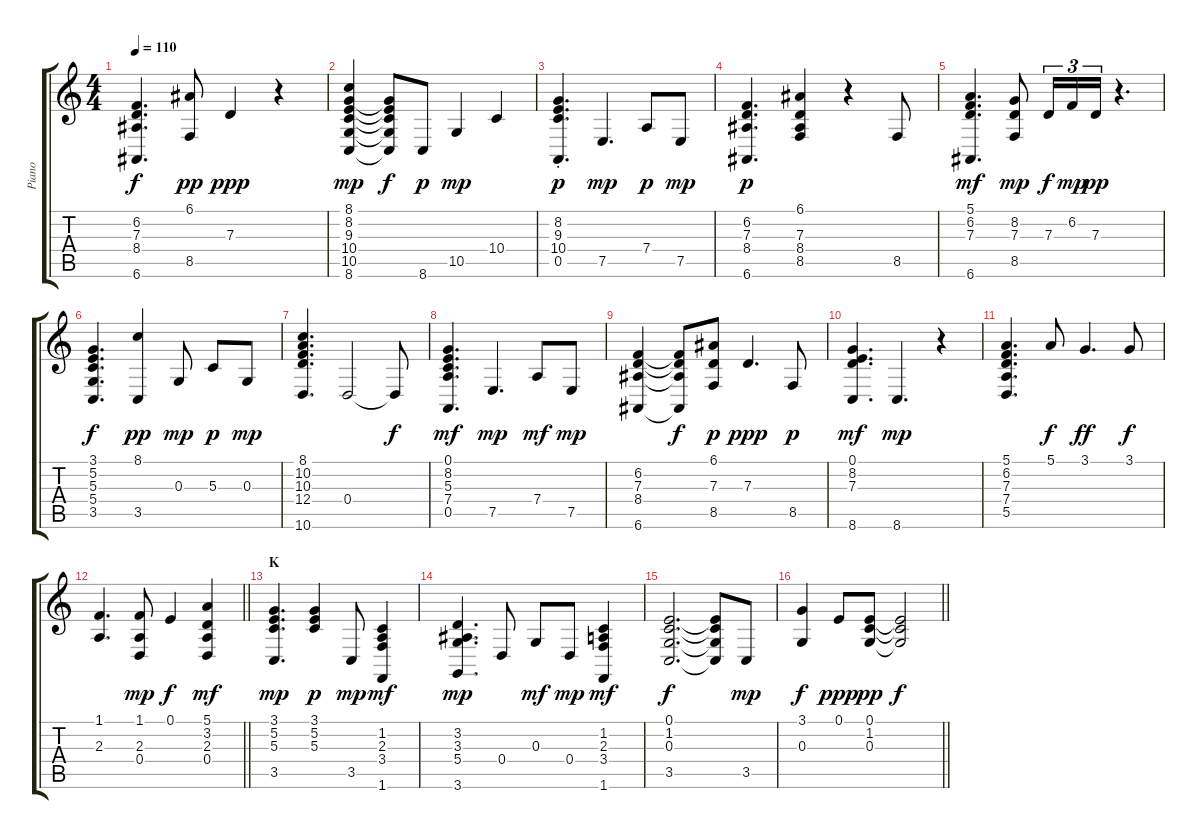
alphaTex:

\track ("Piano" "Piano") {instrument acousticgrandpiano}
\staff {score tabs}
\tuning (E4 B3 G3 D3 A2 E2) {hide}
\ts (4 4)
\tempo 110
\clef g2
\ks c
(6.2 7.3 8.4 6.6).4{d dy f} (6.1 8.5).8{dy pp} 7.3.4{dy ppp} r.4 |
(8.1 8.2 9.3 10.4 10.5 8.6).4{dy mp} (8.2{t} 9.3{t} 10.4{t} 10.5{t} 8.6{t}).8{dy f} 8.6.8{dy p} 10.5.4{dy mp} 10.4.4 |
(8.2{st} 9.3{st} 10.4{st} 0.5).4{d dy p} 7.5.4{d dy mp} 7.4.8{dy p} 7.5.8{dy mp} |
(6.2 7.3 8.4 6.6).4{d dy p} (6.1 7.3 8.4 8.5).4 r.4 8.5.8 |
(5.1 6.2 7.3 6.6).4{d dy mf} (8.2 7.3 8.5).8{dy mp} 7.3.16{tu (3 2) dy f} 6.2.16{tu (3 2) dy mp} 7.3.16{tu (3 2) dy pp} r.4{d} |
(3.1 5.2 5.3 5.4 3.5).4{d dy f} (8.1 3.5).4{dy pp} 0.3.8{dy mp} 5.3.8{dy p} 0.3.8{dy mp} |
(8.1 10.2 10.3 12.4 10.6).4{d} 0.4.2 0.4{t}.8{dy f} |
(0.1 8.2 5.3 7.4 0.5).4{d dy mf} 7.5.4{d dy mp} 7.4.8{dy mf} 7.5.8{dy mp} |
(6.2 7.3 8.4 6.6).4 (6.2{t} 7.3{t} 8.4{t} 6.6{t}).8{dy f} (6.1 7.3 8.5).8{dy p} 7.3.4{d dy ppp} 8.5.8{dy p} |
(0.1 8.2 7.3 8.6).4{d dy mf} 8.6.4{d dy mp} r.4 |
(5.1 6.2 7.3 7.4 5.5).4{d} 5.1.8{dy f} 3.1.4{d dy ff} 3.1.8{dy f} |
\barLineRight lightlight
(1.1 2.3).4{d} (1.1 2.3 0.4).8{dy mp} 0.1.4{dy f} (5.1 3.2 2.3 0.4).4{dy mf} |
\section ("" "K")
(3.1 5.2 5.3 3.5).4{d dy mp} (3.1 5.2 5.3).4{dy p} 3.5.8{dy mp} (1.2 2.3 3.4 1.6).4{dy mf} |
(3.2 3.3 5.4 3.6).4{d dy mp} 0.4.8 0.3.8{dy mf} 0.4.8{dy mp} (1.2 2.3 3.4 1.6).4{dy mf} |
(0.1 1.2 0.3 3.5).2{d dy f} (0.1{t} 1.2{t} 0.3{t} 3.5{t}).8 3.5.8{dy mp} |
\barLineRight lightlight
(3.1 0.3).4{dy f} 0.1.8{dy ppp} (0.1 1.2 0.3).8{dy pp} (0.1{t} 1.2{t} 0.3{t}).2{dy f}
